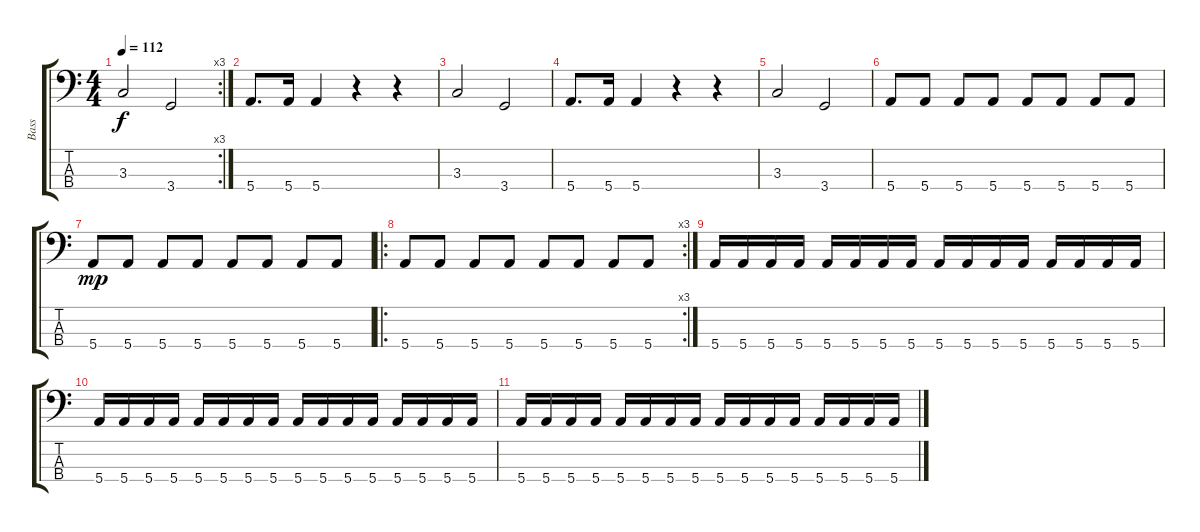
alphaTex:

\track ("Bass" "Bass") {instrument electricbassfinger}
\staff {score tabs}
\tuning (G2 D2 A1 E1) {hide}
\rc 3
\ts (4 4)
\tempo 112
\clef f4
\ks c
3.3.2{dy f} 3.4.2 |
5.4.8{d} 5.4.16 5.4.4 r.4 r.4 |
3.3.2 3.4.2 |
5.4.8{d} 5.4.16 5.4.4 r.4 r.4 |
3.3.2 3.4.2 |
5.4.8 5.4.8 5.4.8 5.4.8 5.4.8 5.4.8 5.4.8 5.4.8 |
5.4.8{dy mp} 5.4.8 5.4.8 5.4.8 5.4.8 5.4.8 5.4.8 5.4.8 |
\ro
\rc 3
5.4.8 5.4.8 5.4.8 5.4.8 5.4.8 5.4.8 5.4.8 5.4.8 |
5.4.16 5.4.16 5.4.16 5.4.16 5.4.16 5.4.16 5.4.16 5.4.16 5.4.16 5.4.16 5.4.16 5.4.16 5.4.16 5.4.16 5.4.16 5.4.16 |
5.4.16 5.4.16 5.4.16 5.4.16 5.4.16 5.4.16 5.4.16 5.4.16 5.4.16 5.4.16 5.4.16 5.4.16 5.4.16 5.4.16 5.4.16 5.4.16 |
5.4.16 5.4.16 5.4.16 5.4.16 5.4.16 5.4.16 5.4.16 5.4.16 5.4.16 5.4.16 5.4.16 5.4.16 5.4.16 5.4.16 5.4.16 5.4.16
